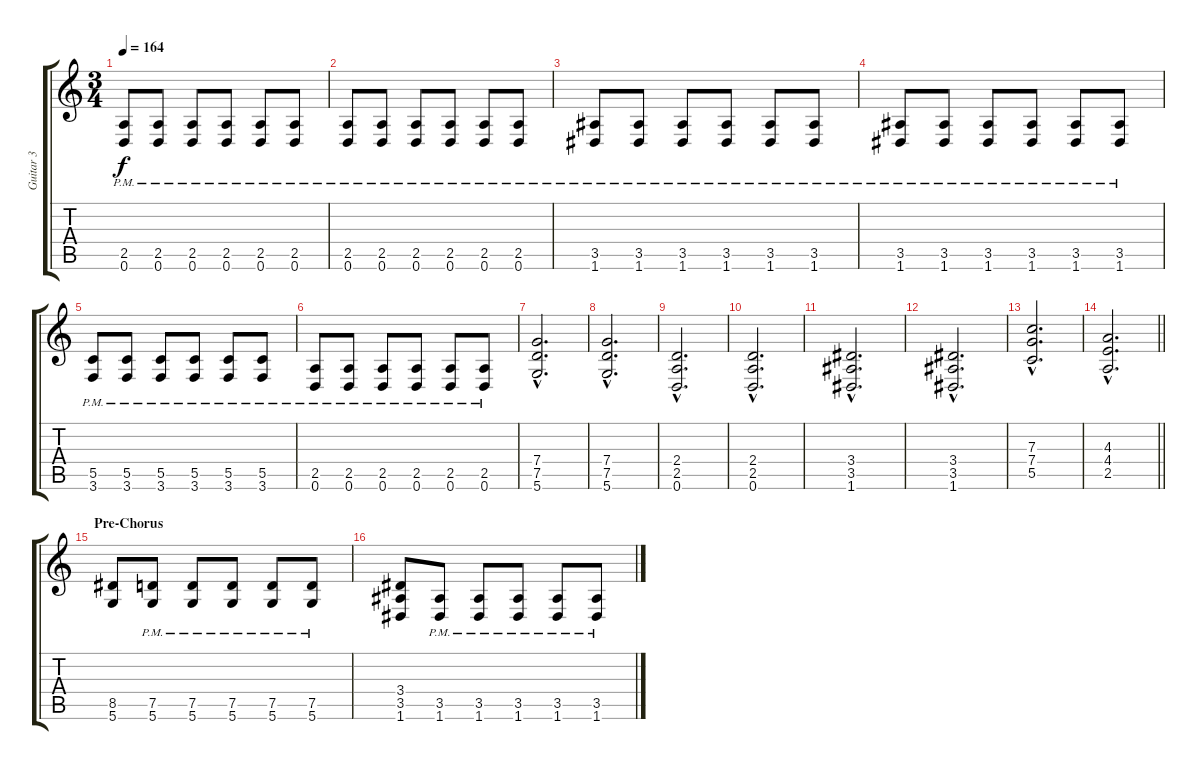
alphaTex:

\track ("Guitar 3" "Guitar 3") {instrument electricguitarjazz}
\staff {score tabs}
\tuning (D4 A3 F3 C3 G2 D2) {hide}
\ts (3 4)
\tempo 164
\clef g2
\ks c
(2.5{pm} 0.6{pm}).8{dy f} (2.5{pm} 0.6{pm}).8 (2.5{pm} 0.6{pm}).8 (2.5{pm} 0.6{pm}).8 (2.5{pm} 0.6{pm}).8 (2.5{pm} 0.6{pm}).8 |
(2.5{pm} 0.6{pm}).8 (2.5{pm} 0.6{pm}).8 (2.5{pm} 0.6{pm}).8 (2.5{pm} 0.6{pm}).8 (2.5{pm} 0.6{pm}).8 (2.5{pm} 0.6{pm}).8 |
(3.5{pm} 1.6{pm}).8 (3.5{pm} 1.6{pm}).8 (3.5{pm} 1.6{pm}).8 (3.5{pm} 1.6{pm}).8 (3.5{pm} 1.6{pm}).8 (3.5{pm} 1.6{pm}).8 |
(3.5{pm} 1.6{pm}).8 (3.5{pm} 1.6{pm}).8 (3.5{pm} 1.6{pm}).8 (3.5{pm} 1.6{pm}).8 (3.5{pm} 1.6{pm}).8 (3.5{pm} 1.6{pm}).8 |
(5.5{pm} 3.6).8 (5.5{pm} 3.6).8 (5.5{pm} 3.6).8 (5.5{pm} 3.6).8 (5.5{pm} 3.6).8 (5.5{pm} 3.6).8 |
(2.5{pm} 0.6{pm}).8 (2.5{pm} 0.6{pm}).8 (2.5{pm} 0.6{pm}).8 (2.5{pm} 0.6{pm}).8 (2.5{pm} 0.6{pm}).8 (2.5{pm} 0.6{pm}).8 |
(7.4{hac} 7.5{hac} 5.6{hac}).2{d volume 12} |
(7.4{hac} 7.5{hac} 5.6{hac}).2{d} |
(2.4{hac} 2.5{hac} 0.6{hac}).2{d} |
(2.4{hac} 2.5{hac} 0.6{hac}).2{d} |
(3.4{hac} 3.5{hac} 1.6{hac}).2{d} |
(3.4{hac} 3.5{hac} 1.6{hac}).2{d} |
(7.3{hac} 7.4{hac} 5.5{hac}).2{d} |
\barLineRight lightlight
(4.3{hac} 4.4{hac} 2.5{hac}).2{d} |
\section ("" "Pre-Chorus")
(8.5 5.6).8 (7.5{pm} 5.6{pm}).8 (7.5{pm} 5.6{pm}).8 (7.5{pm} 5.6{pm}).8 (7.5{pm} 5.6{pm}).8 (7.5{pm} 5.6{pm}).8 |
(3.4 3.5 1.6).8 (3.5{pm} 1.6{pm}).8 (3.5{pm} 1.6{pm}).8 (3.5{pm} 1.6{pm}).8 (3.5{pm} 1.6{pm}).8 (3.5{pm} 1.6{pm}).8
